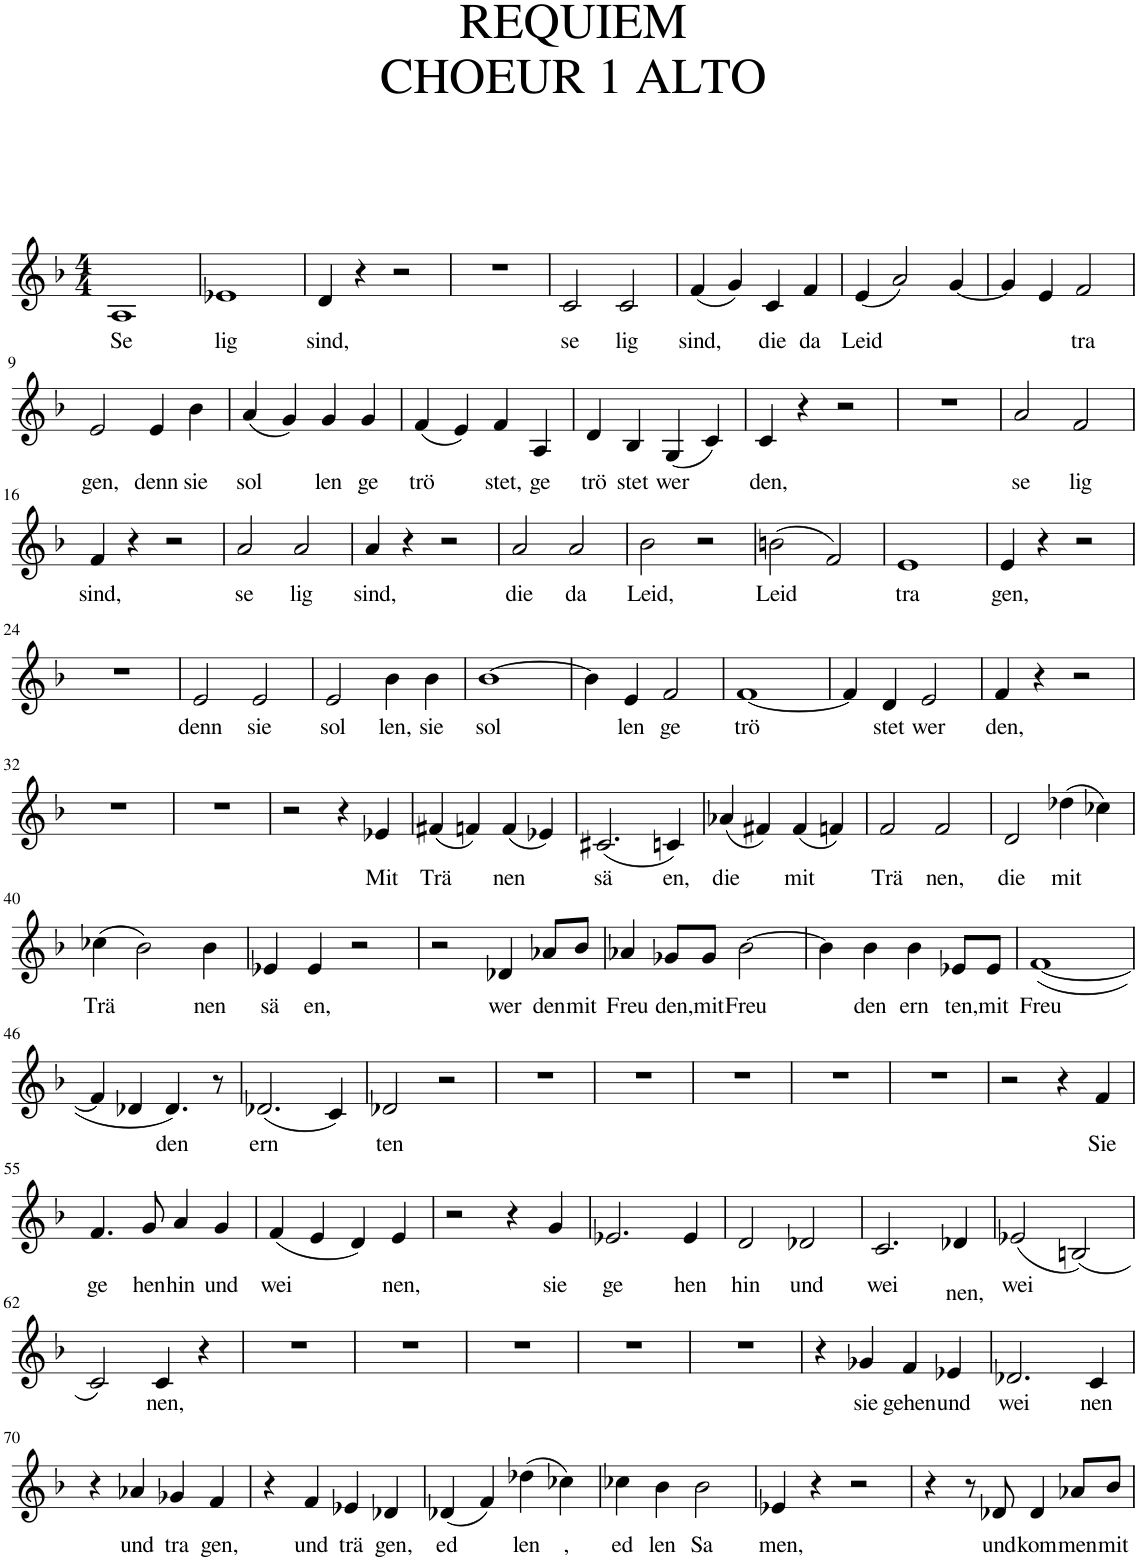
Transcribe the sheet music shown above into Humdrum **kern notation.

**kern	**text
*part1	*part1
*staff1	*staff1
*I"Piano	*
*I'Pno.	*
*clefG2	*
*k[b-]	*
*M4/4	*
=1	=1
!	!LO:LY:b
1A	Se
=2	=2
!	!LO:LY:b
1e-X	lig
=3	=3
!	!LO:LY:b
4d/	sind,
4r	.
2r	.
=4	=4
1r	.
=5	=5
!	!LO:LY:b
2c/	se
!	!LO:LY:b
2c/	lig
=6	=6
!	!LO:LY:b
(4f/	sind,
4g/)	.
!	!LO:LY:b
4c/	die
!	!LO:LY:b
4f/	da
=7	=7
!	!LO:LY:b
(4e/	Leid
2a/)	.
[4g/	.
=8	=8
4g/]	.
4e/	.
!	!LO:LY:b
2f/	tra
!!LO:LB:g=z
=9	=9
!	!LO:LY:b
2e/	gen,
!	!LO:LY:b
4e/	denn
!	!LO:LY:b
4b-\	sie
=10	=10
!	!LO:LY:b
(4a/	sol
4g/)	.
!	!LO:LY:b
4g/	len
!	!LO:LY:b
4g/	ge
=11	=11
!	!LO:LY:b
(4f/	trö
4e/)	.
!	!LO:LY:b
4f/	stet,
!	!LO:LY:b
4A/	ge
=12	=12
!	!LO:LY:b
4d/	trö
!	!LO:LY:b
4B-/	stet
!	!LO:LY:b
(4G/	wer
4c/)	.
=13	=13
!	!LO:LY:b
4c/	den,
4r	.
2r	.
=14	=14
1r	.
=15	=15
!	!LO:LY:b
2a/	se
!	!LO:LY:b
2f/	lig
!!LO:LB:g=z
=16	=16
!	!LO:LY:b
4f/	sind,
4r	.
2r	.
=17	=17
!	!LO:LY:b
2a/	se
!	!LO:LY:b
2a/	lig
=18	=18
!	!LO:LY:b
4a/	sind,
4r	.
2r	.
=19	=19
!	!LO:LY:b
2a/	die
!	!LO:LY:b
2a/	da
=20	=20
!	!LO:LY:b
2b-\	Leid,
2r	.
=21	=21
!	!LO:LY:b
(2bn\	Leid
2f/)	.
=22	=22
!	!LO:LY:b
1e	tra
=23	=23
!	!LO:LY:b
4e/	gen,
4r	.
2r	.
!!LO:LB:g=z
=24	=24
1r	.
=25	=25
!	!LO:LY:b
2e/	denn
!	!LO:LY:b
2e/	sie
=26	=26
!	!LO:LY:b
2e/	sol
!	!LO:LY:b
4b-\	len,
!	!LO:LY:b
4b-\	sie
=27	=27
!	!LO:LY:b
[1b-	sol
=28	=28
4b-\]	.
!	!LO:LY:b
4e/	len
!	!LO:LY:b
2f/	ge
=29	=29
!	!LO:LY:b
[1f	trö
=30	=30
4f/]	.
!	!LO:LY:b
4d/	stet
!	!LO:LY:b
2e/	wer
=31	=31
!	!LO:LY:b
4f/	den,
4r	.
2r	.
!!LO:LB:g=z
=32	=32
1r	.
=33	=33
1r	.
=34	=34
2r	.
4r	.
!	!LO:LY:b
4e-X/	Mit
=35	=35
!	!LO:LY:b
(4f#X/	Trä
4fn/)	.
!	!LO:LY:b
(4f/	nen
4e-X/)	.
=36	=36
!	!LO:LY:b
(2.c#X/	sä
!	!LO:LY:b
4cn/)	en,
=37	=37
!	!LO:LY:b
(4a-X/	die
4f#X/)	.
!	!LO:LY:b
(4f#/	mit
4fn/)	.
=38	=38
!	!LO:LY:b
2f/	Trä
!	!LO:LY:b
2f/	nen,
=39	=39
!	!LO:LY:b
2d/	die
!	!LO:LY:b
(4dd-X\	mit
4cc-X\)	.
!!LO:LB:g=z
=40	=40
!	!LO:LY:b
(4cc-X\	Trä
2b-\)	.
!	!LO:LY:b
4b-\	nen
=41	=41
!	!LO:LY:b
4e-X/	sä
!	!LO:LY:b
4e-/	en,
2r	.
=42	=42
2r	.
!	!LO:LY:b
4d-X/	wer
!	!LO:LY:b
8a-X/L	den
!	!LO:LY:b
8b-/J	mit
=43	=43
!	!LO:LY:b
4a-X/	Freu
!	!LO:LY:b
8g-X/L	den,
!	!LO:LY:b
8g-/J	mit
!	!LO:LY:b
[2b-\	Freu
=44	=44
4b-\]	.
!	!LO:LY:b
4b-\	den
!	!LO:LY:b
4b-\	ern
!	!LO:LY:b
8e-X/L	ten,
!	!LO:LY:b
8e-/J	mit
=45	=45
!	!LO:LY:b
([1f	Freu
!!LO:LB:g=z
=46	=46
4f/]	.
4d-X/	.
!	!LO:LY:b
4.d-/)	den
8r	.
=47	=47
!	!LO:LY:b
(2.d-X/	ern
4c/)	.
=48	=48
!	!LO:LY:b
2d-X/	ten
2r	.
=49	=49
1r	.
=50	=50
1r	.
=51	=51
1r	.
=52	=52
1r	.
=53	=53
1r	.
=54	=54
2r	.
4r	.
!	!LO:LY:b
4f/	Sie
!!LO:LB:g=z
=55	=55
!	!LO:LY:b
4.f/	ge
!	!LO:LY:b
8g/	hen
!	!LO:LY:b
4a/	hin
!	!LO:LY:b
4g/	und
=56	=56
!	!LO:LY:b
(4f/	wei
4e/	.
4d/)	.
!	!LO:LY:b
4e/	nen,
=57	=57
2r	.
4r	.
!	!LO:LY:b
4g/	sie
=58	=58
!	!LO:LY:b
2.e-X/	ge
!	!LO:LY:b
4e-/	hen
=59	=59
!	!LO:LY:b
2d/	hin
!	!LO:LY:b
2d-X/	und
=60	=60
!	!LO:LY:b
2.c/	wei
!	!LO:LY:b
4d-X/	nen,
=61	=61
!	!LO:LY:b
(2e-X/	wei
(2Bn/)	.
!!LO:LB:g=z
=62	=62
2c/)	.
!	!LO:LY:b
4c/	nen,
4r	.
=63	=63
1r	.
=64	=64
1r	.
=65	=65
1r	.
=66	=66
1r	.
=67	=67
1r	.
=68	=68
4r	.
!	!LO:LY:b
4g-X/	sie
!	!LO:LY:b
4f/	gehen
!	!LO:LY:b
4e-X/	und
=69	=69
!	!LO:LY:b
2.d-X/	wei
!	!LO:LY:b
4c/	nen
!!LO:LB:g=z
=70	=70
4r	.
!	!LO:LY:b
4a-X/	und
!	!LO:LY:b
4g-X/	tra
!	!LO:LY:b
4f/	gen,
=71	=71
4r	.
!	!LO:LY:b
4f/	und
!	!LO:LY:b
4e-X/	trä
!	!LO:LY:b
4d-X/	gen,
=72	=72
!	!LO:LY:b
(4d-X/	ed
4f/)	.
!	!LO:LY:b
(4dd-X\	len
!	!LO:LY:b
4cc-X\)	,
=73	=73
!	!LO:LY:b
4cc-X\	ed
!	!LO:LY:b
4b-\	len
!	!LO:LY:b
2b-\	Sa
=74	=74
!	!LO:LY:b
4e-X/	men,
4r	.
2r	.
=75	=75
4r	.
8r	.
!	!LO:LY:b
8d-X/	und
!	!LO:LY:b
4d-/	kom
!	!LO:LY:b
8a-X/L	men
!	!LO:LY:b
8b-/J	mit
=	=
*-	*-
